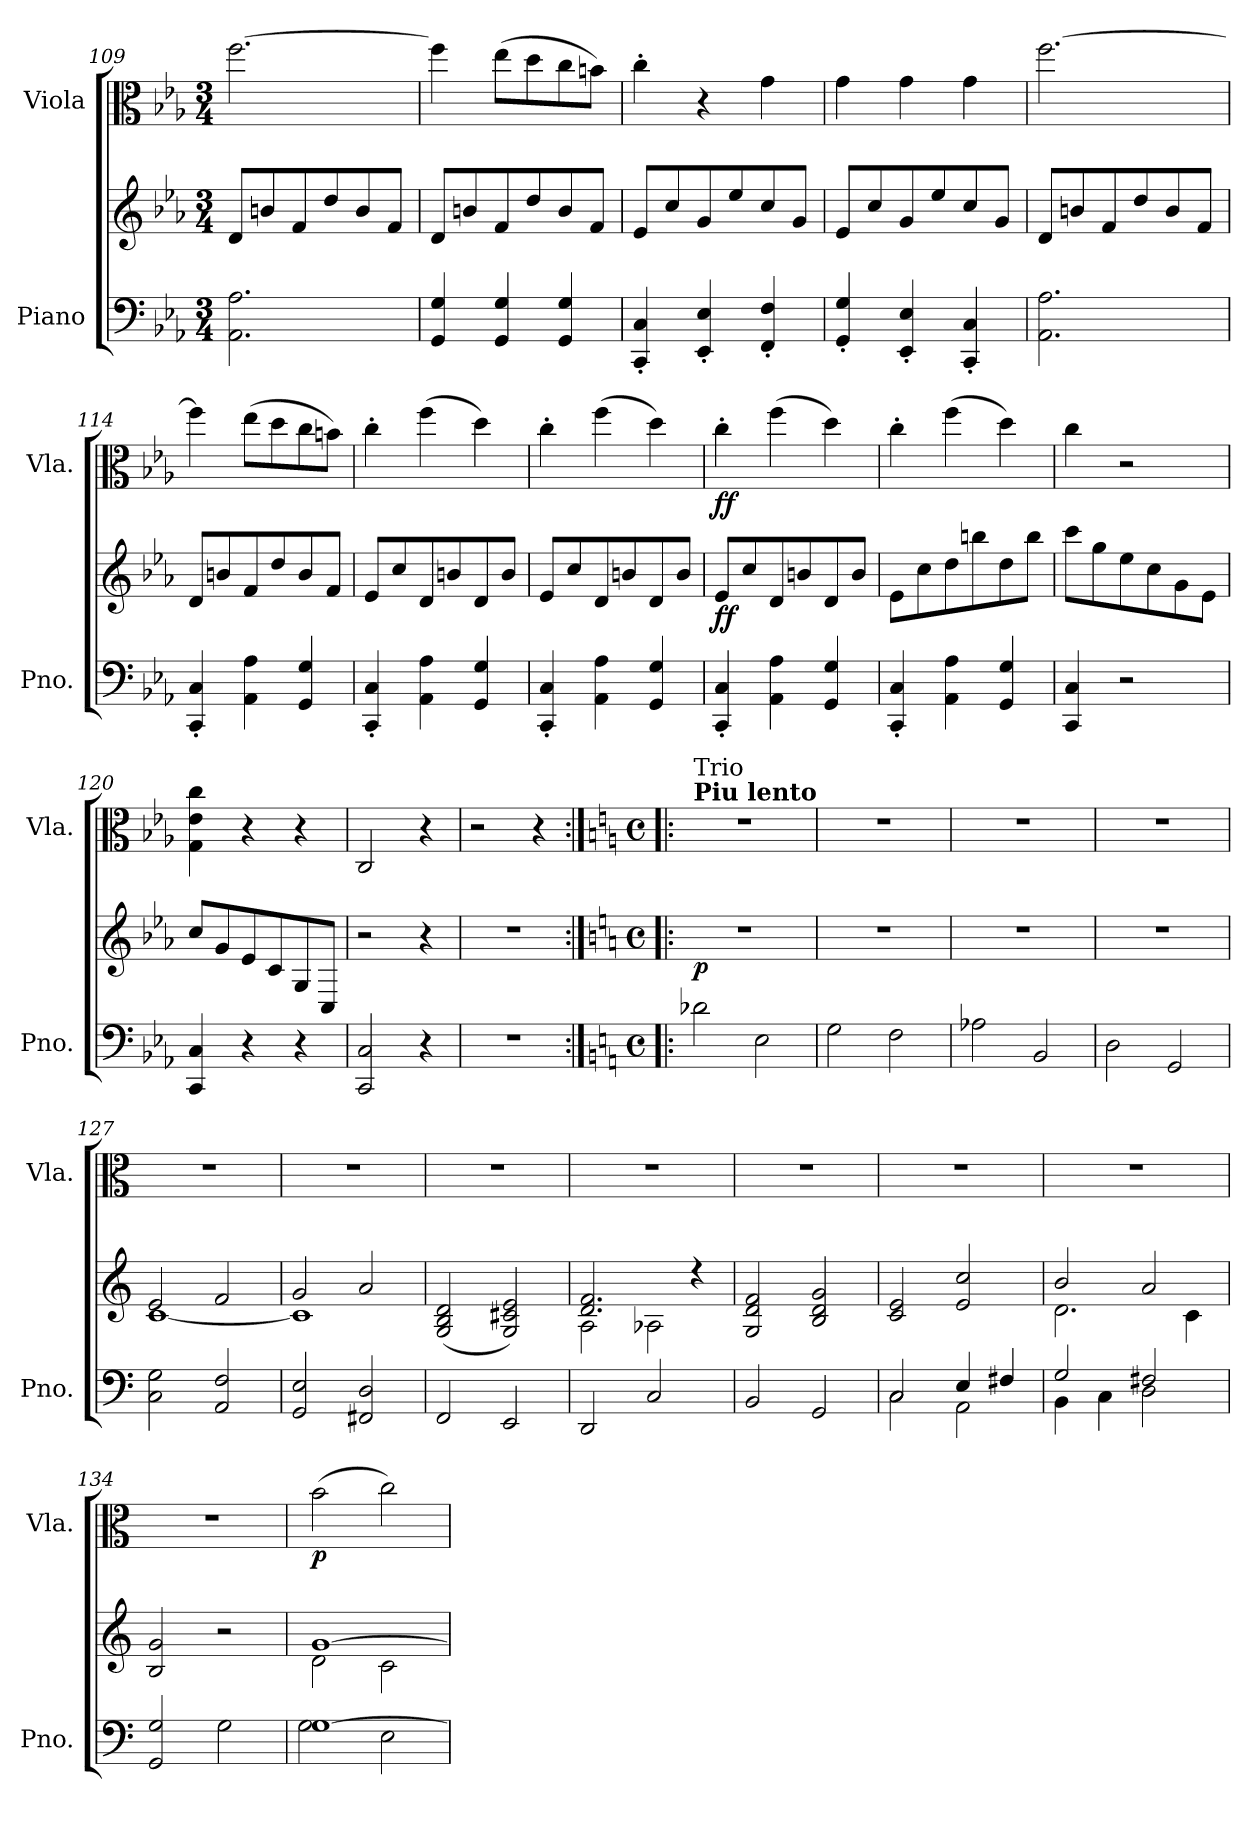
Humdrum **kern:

**kern	**kern	**dynam	**kern	**dynam
*part2	*part2	*part2	*part1	*part1
*staff3	*staff2	*staff2/3	*staff1	*staff1
*I"Piano	*	*	*I"Viola	*
*I'Pno.	*	*	*I'Vla.	*
*clefF4	*clefG2	*	*clefC3	*
*k[b-e-a-]	*k[b-e-a-]	*	*k[b-e-a-]	*
*M3/4	*M3/4	*	*M3/4	*
=109	=109	=109	=109	=109
2.AA-\ 2.A-\	8d/L	.	[2.ff\	.
.	8bn/	.	.	.
.	8f/	.	.	.
.	8dd/	.	.	.
.	8b/	.	.	.
.	8f/J	.	.	.
=110	=110	=110	=110	=110
4GG/ 4G/	8d/L	.	4ff\]	.
.	8bn/	.	.	.
4GG/ 4G/	8f/	.	(>8ee-\L	.
.	8dd/	.	8dd\	.
4GG/ 4G/	8b/	.	8cc\	.
.	8f/J	.	8bn\J)	.
=111	=111	=111	=111	=111
4CC/' 4C/'	8e-/L	.	4cc'\	.
.	8cc/	.	.	.
4EE-/' 4E-/'	8g/	.	4r	.
.	8ee-/	.	.	.
4FF/' 4F/'	8cc/	.	4g\	.
.	8g/J	.	.	.
=112	=112	=112	=112	=112
4GG/' 4G/'	8e-/L	.	4g\	.
.	8cc/	.	.	.
4EE-/' 4E-/'	8g/	.	4g\	.
.	8ee-/	.	.	.
4CC/' 4C/'	8cc/	.	4g\	.
.	8g/J	.	.	.
!!LO:LB:g=z
=113	=113	=113	=113	=113
2.AA-\ 2.A-\	8d/L	.	[2.ff\	.
.	8bn/	.	.	.
.	8f/	.	.	.
.	8dd/	.	.	.
.	8b/	.	.	.
.	8f/J	.	.	.
=114	=114	=114	=114	=114
4CC/' 4C/'	8d/L	.	4ff\]	.
.	8bn/	.	.	.
4AA-\ 4A-\	8f/	.	(>8ee-\L	.
.	8dd/	.	8dd\	.
4GG/ 4G/	8b/	.	8cc\	.
.	8f/J	.	8bn\J)	.
=115	=115	=115	=115	=115
4CC/' 4C/'	8e-/L	.	4cc'\	.
.	8cc/	.	.	.
4AA-\ 4A-\	8d/	.	(>4ff\	.
.	8bn/	.	.	.
4GG/ 4G/	8d/	.	4dd\)	.
.	8b/J	.	.	.
=116	=116	=116	=116	=116
4CC/' 4C/'	8e-/L	.	4cc'\	.
.	8cc/	.	.	.
4AA-\ 4A-\	8d/	.	(>4ff\	.
.	8bn/	.	.	.
4GG/ 4G/	8d/	.	4dd\)	.
.	8b/J	.	.	.
=117	=117	=117	=117	=117
!	!	!LO:DY:b	!	!LO:DY:b
4CC/' 4C/'	8e-/L	ff	4cc'\	ff
.	8cc/	.	.	.
4AA-\ 4A-\	8d/	.	(>4ff\	.
.	8bn/	.	.	.
4GG/ 4G/	8d/	.	4dd\)	.
.	8b/J	.	.	.
=118	=118	=118	=118	=118
4CC/' 4C/'	8e-\L	.	4cc'\	.
.	8cc\	.	.	.
4AA-\ 4A-\	8dd\	.	(>4ff\	.
.	8bbn\	.	.	.
4GG/ 4G/	8dd\	.	4dd\)	.
.	8bb\J	.	.	.
!!LO:LB:g=z
=119	=119	=119	=119	=119
4CC/ 4C/	8ccc\L	.	4cc\	.
.	8gg\	.	.	.
2r	8ee-\	.	2r	.
.	8cc\	.	.	.
.	8g\	.	.	.
.	8e-\J	.	.	.
=120	=120	=120	=120	=120
4CC/ 4C/	8cc/L	.	4G\ 4e-\ 4cc\	.
.	8g/	.	.	.
4r	8e-/	.	4r	.
.	8c/	.	.	.
4r	8G/	.	4r	.
.	8C/J	.	.	.
=121	=121	=121	=121	=121
2CC/ 2C/	2r	.	2C/	.
4r	4r	.	4r	.
=122	=122	=122	=122	=122
2.r	2.r	.	2r	.
.	.	.	4r	.
!!LO:PB:g=z
=123:|!|:	=123:|!|:	=123:|!|:	=123:|!|:	=123:|!|:
*k[]	*k[]	*	*k[]	*
*M4/4	*M4/4	*	*M4/4	*
*met(c)	*met(c)	*	*met(c)	*
!	!	!	!LO:TX:a:B:t=Piu lento	!
!	!	!	!LO:TX:a:t=Trio	!
!	!	!LO:DY:b	!	!
2d-X\	1r	p	1r	.
2E\	.	.	.	.
=124	=124	=124	=124	=124
2G\	1r	.	1r	.
2F\	.	.	.	.
=125	=125	=125	=125	=125
2A-X\	1r	.	1r	.
2BB/	.	.	.	.
=126	=126	=126	=126	=126
2D\	1r	.	1r	.
2GG/	.	.	.	.
=127	=127	=127	=127	=127
*	*^	*	*	*
2C\ 2G\	2e/	[1c	.	1r	.
2AA/ 2F/	2f/	.	.	.	.
=128	=128	=128	=128	=128	=128
2GG/ 2E/	2g/	1c]	.	1r	.
2FF#X/ 2D/	2a/	.	.	.	.
*	*v	*v	*	*	*
=129	=129	=129	=129	=129
2FF/	(<2G/ 2B/ 2d/	.	1r	.
2EE/	2G/ 2c#X/ 2e/)	.	.	.
=130	=130	=130	=130	=130
*	*^	*	*	*
2DD/	2.d/ 2.f/	2A\	.	1r	.
2C/	.	2A-X\	.	.	.
.	4r	.	.	.	.
*	*v	*v	*	*	*
=131	=131	=131	=131	=131
2BB/	2G/ 2d/ 2f/	.	1r	.
2GG/	2B/ 2d/ 2g/	.	.	.
=132	=132	=132	=132	=132
*^	*	*	*	*
2C/	2C\	2c/ 2e/	.	1r	.
4E/	2AA\	2e/ 2cc/	.	.	.
4F#X/	.	.	.	.	.
=133	=133	=133	=133	=133	=133
*	*	*^	*	*	*
2G/	4BB\	2b/	2.d\	.	1r	.
.	4C\	.	.	.	.	.
2F#X/	2D\	2a/	.	.	.	.
.	.	.	4c\	.	.	.
*v	*v	*	*	*	*	*
*	*v	*v	*	*	*
!!LO:LB:g=z
=134	=134	=134	=134	=134
2GG/ 2G/	2B/ 2g/	.	1r	.
2G\	2r	.	.	.
=135	=135	=135	=135	=135
*^	*^	*	*	*
!	!	!	!	!	!	!LO:DY:b
[1G	2G\	[1g	2d\	.	(>2b\	p
.	2E\	.	2c\	.	2cc\)	.
*v	*v	*	*	*	*	*
*	*v	*v	*	*	*
=	=	=	=	=
*-	*-	*-	*-	*-
